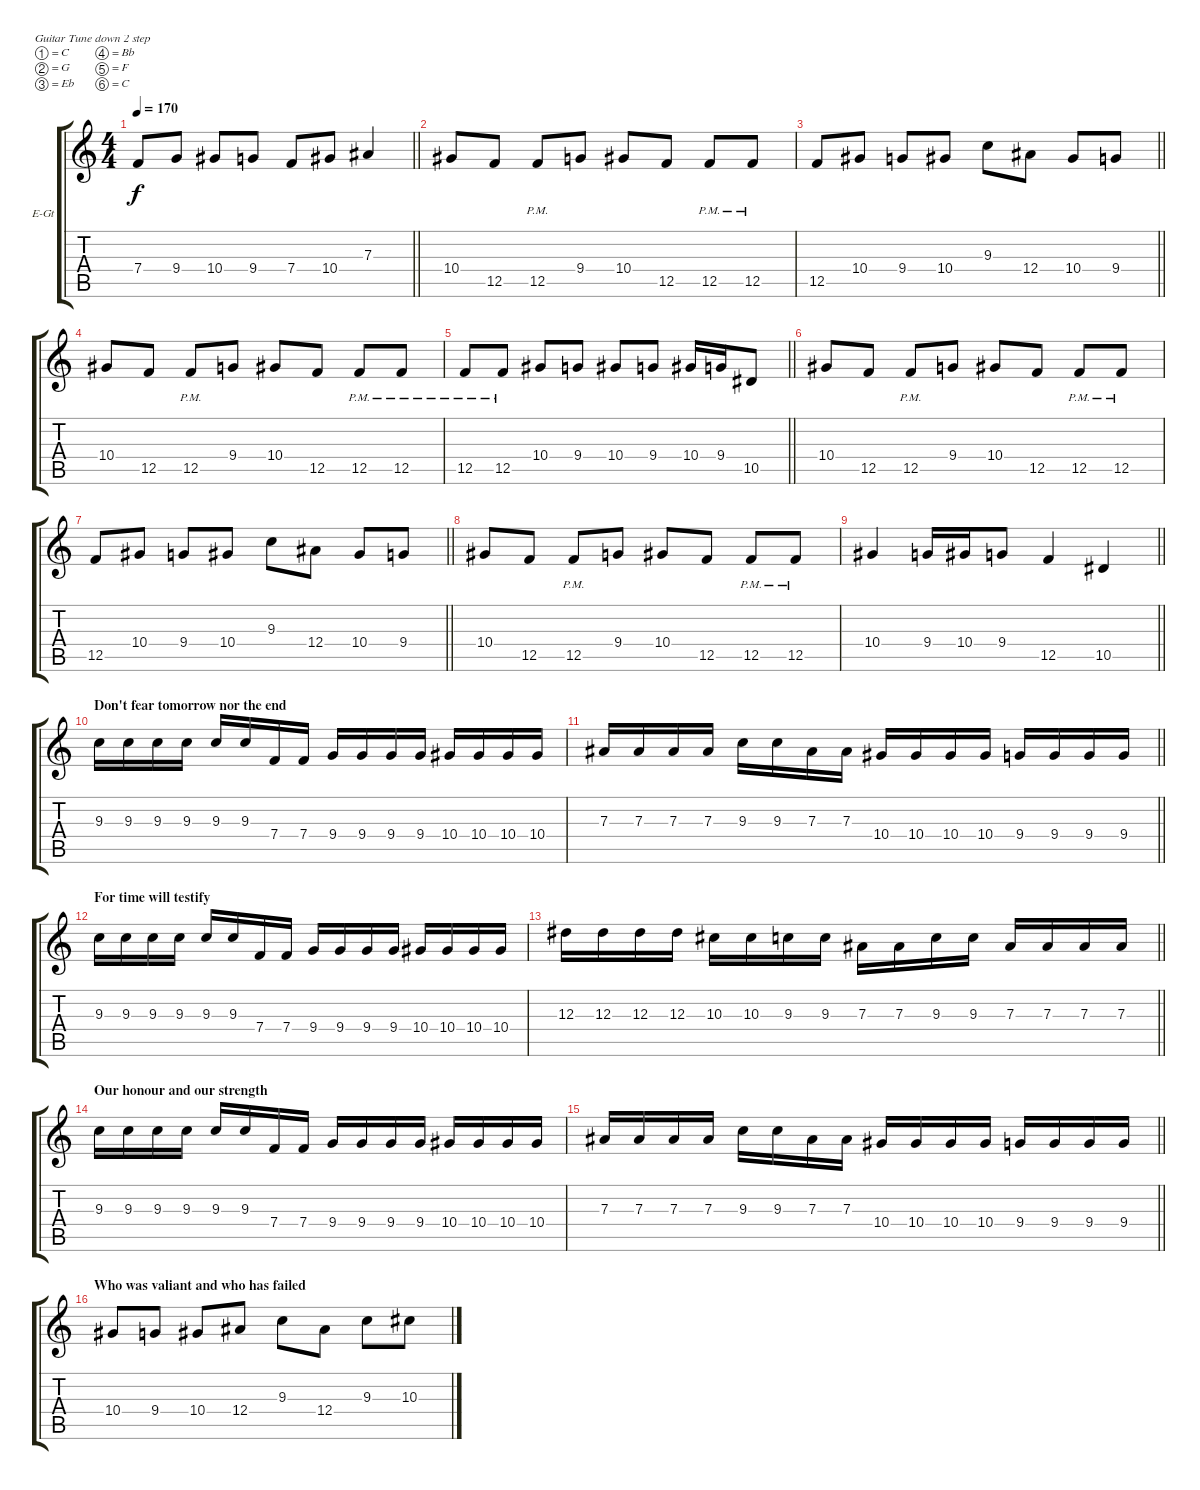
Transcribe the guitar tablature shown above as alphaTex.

\bracketExtendMode groupsimilarinstruments
\firstSystemTrackNameOrientation horizontal
\otherSystemsTrackNameOrientation horizontal
\track ("Guitar2 Dist (Marcel)" "E-Gt") {mute instrument overdrivenguitar}
\staff {score tabs}
\tuning (C4 G3 Eb3 Bb2 F2 C2)
\ts (4 4)
\tempo 170
\clef g2
\barLineRight lightlight
\ks c
7.4.8{dy f} 9.4.8 10.4.8 9.4.8 7.4.8 10.4.8 7.3.4 |
10.4.8 12.5.8 12.5{pm}.8 9.4.8 10.4.8 12.5.8 12.5{pm}.8 12.5{pm}.8 |
\barLineRight lightlight
12.5.8 10.4.8 9.4.8 10.4.8 9.3.8 12.4.8 10.4.8 9.4.8 |
10.4.8 12.5.8 12.5{pm}.8 9.4.8 10.4.8 12.5.8 12.5{pm}.8 12.5{pm}.8 |
\barLineRight lightlight
12.5{pm}.8 12.5{pm}.8 10.4.8 9.4.8 10.4.8 9.4.8 10.4.16 9.4.16 10.5.8 |
10.4.8 12.5.8 12.5{pm}.8 9.4.8 10.4.8 12.5.8 12.5{pm}.8 12.5{pm}.8 |
\barLineRight lightlight
12.5.8 10.4.8 9.4.8 10.4.8 9.3.8 12.4.8 10.4.8 9.4.8 |
10.4.8 12.5.8 12.5{pm}.8 9.4.8 10.4.8 12.5.8 12.5{pm}.8 12.5{pm}.8 |
\barLineRight lightlight
10.4.4 9.4.16 10.4.16 9.4.8 12.5.4 10.5.4 |
\section ("" "Don't fear tomorrow nor the end")
9.3.16 9.3.16 9.3.16 9.3.16 9.3.16 9.3.16 7.4.16 7.4.16 9.4.16 9.4.16 9.4.16 9.4.16 10.4.16 10.4.16 10.4.16 10.4.16 |
\barLineRight lightlight
7.3.16 7.3.16 7.3.16 7.3.16 9.3.16 9.3.16 7.3.16 7.3.16 10.4.16 10.4.16 10.4.16 10.4.16 9.4.16 9.4.16 9.4.16 9.4.16 |
\section ("" "For time will testify")
9.3.16 9.3.16 9.3.16 9.3.16 9.3.16 9.3.16 7.4.16 7.4.16 9.4.16 9.4.16 9.4.16 9.4.16 10.4.16 10.4.16 10.4.16 10.4.16 |
\barLineRight lightlight
12.3.16 12.3.16 12.3.16 12.3.16 10.3.16 10.3.16 9.3.16 9.3.16 7.3.16 7.3.16 9.3.16 9.3.16 7.3.16 7.3.16 7.3.16 7.3.16 |
\section ("" "Our honour and our strength")
9.3.16 9.3.16 9.3.16 9.3.16 9.3.16 9.3.16 7.4.16 7.4.16 9.4.16 9.4.16 9.4.16 9.4.16 10.4.16 10.4.16 10.4.16 10.4.16 |
\barLineRight lightlight
7.3.16 7.3.16 7.3.16 7.3.16 9.3.16 9.3.16 7.3.16 7.3.16 10.4.16 10.4.16 10.4.16 10.4.16 9.4.16 9.4.16 9.4.16 9.4.16 |
\section ("" "Who was valiant and who has failed")
10.4.8 9.4.8 10.4.8 12.4.8 9.3.8 12.4.8 9.3.8 10.3.8
